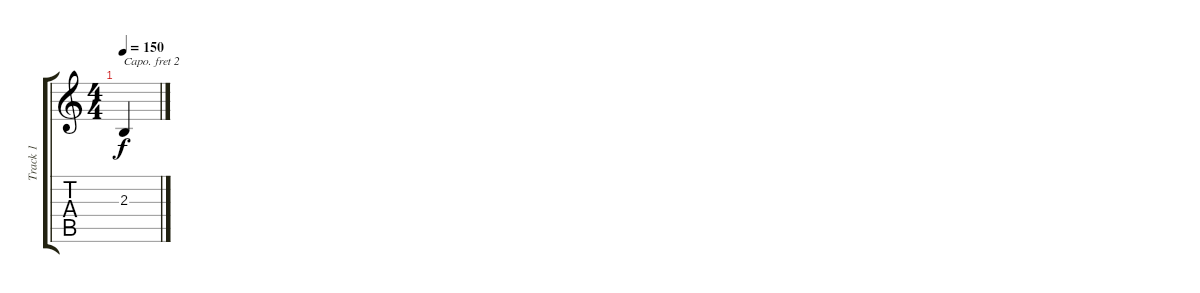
\track ("Track 1" "Track 1") {instrument cello}
\staff {score tabs}
\capo 2
\tuning (E4 B3 G3 D3 A2 E2) {hide}
\ts (4 4)
\tempo 150
\clef g2
\ks c
2.3.4{dy f}
